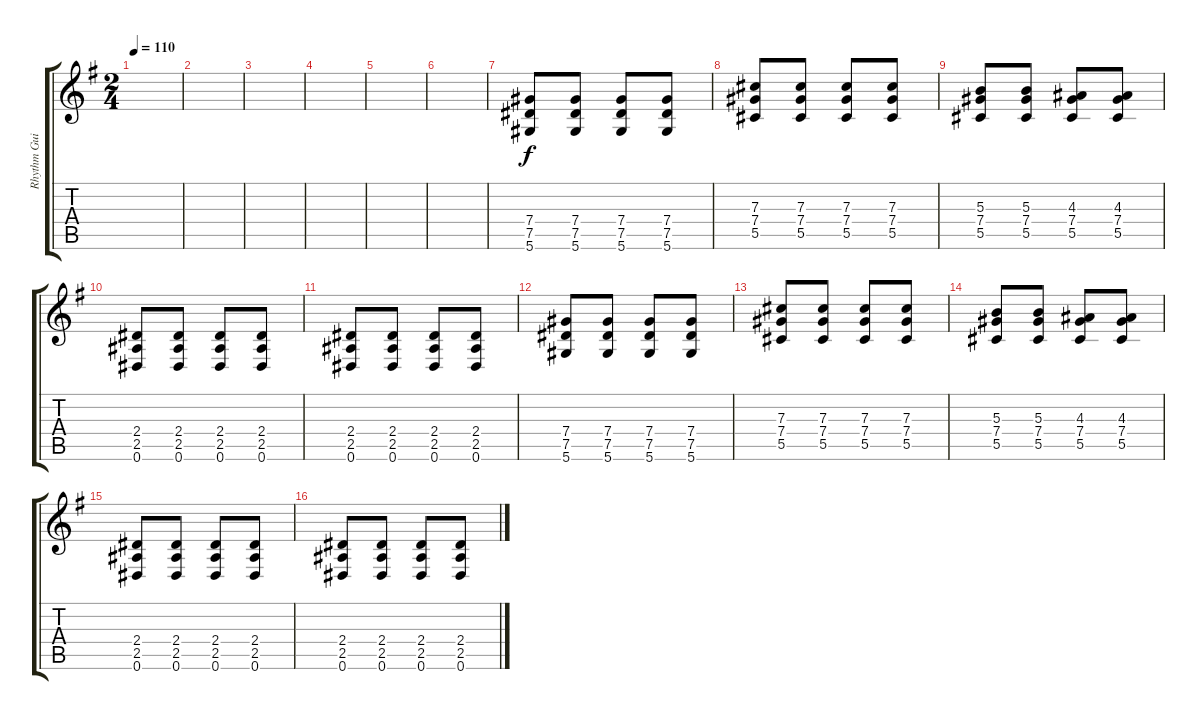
\track ("Rhythm Guitar" "Rhythm Gui") {instrument overdrivenguitar}
\staff {score tabs}
\tuning (Eb4 Bb3 Gb3 Db3 Ab2 Eb2) {hide}
\ts (2 4)
\tempo 110
\clef g2
\ks g
|
|
|
|
|
|
(7.4 7.5 5.6).8 (7.4 7.5 5.6).8 (7.4 7.5 5.6).8 (7.4 7.5 5.6).8 |
(7.3 7.4 5.5).8 (7.3 7.4 5.5).8 (7.3 7.4 5.5).8 (7.3 7.4 5.5).8 |
(5.3 7.4 5.5).8 (5.3 7.4 5.5).8 (4.3 7.4 5.5).8 (4.3 7.4 5.5).8 |
(2.4 2.5 0.6).8 (2.4 2.5 0.6).8 (2.4 2.5 0.6).8 (2.4 2.5 0.6).8 |
(2.4 2.5 0.6).8 (2.4 2.5 0.6).8 (2.4 2.5 0.6).8 (2.4 2.5 0.6).8 |
(7.4 7.5 5.6).8 (7.4 7.5 5.6).8 (7.4 7.5 5.6).8 (7.4 7.5 5.6).8 |
(7.3 7.4 5.5).8 (7.3 7.4 5.5).8 (7.3 7.4 5.5).8 (7.3 7.4 5.5).8 |
(5.3 7.4 5.5).8 (5.3 7.4 5.5).8 (4.3 7.4 5.5).8 (4.3 7.4 5.5).8 |
(2.4 2.5 0.6).8 (2.4 2.5 0.6).8 (2.4 2.5 0.6).8 (2.4 2.5 0.6).8 |
(2.4 2.5 0.6).8 (2.4 2.5 0.6).8 (2.4 2.5 0.6).8 (2.4 2.5 0.6).8
